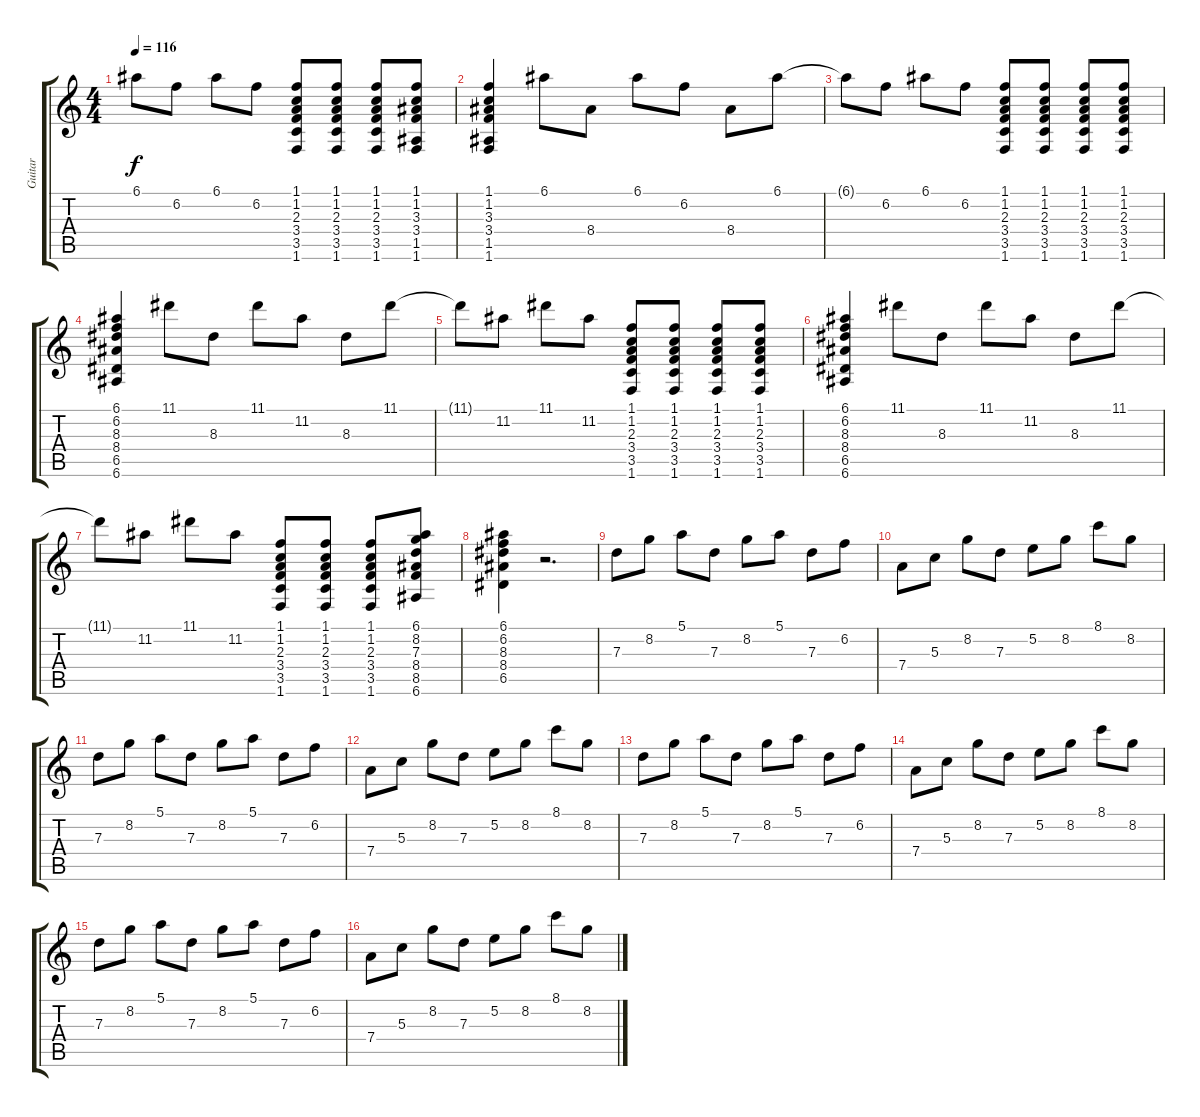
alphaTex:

\track ("Guitar" "Guitar") {instrument electricguitarjazz}
\staff {score tabs}
\tuning (E4 B3 G3 D3 A2 E2) {hide}
\ts (4 4)
\tempo 116
\clef g2
\ks c
6.1{t}.8{dy f} 6.2.8 6.1.8 6.2.8 (1.1 1.2 2.3 3.4 3.5 1.6).8 (1.1 1.2 2.3 3.4 3.5 1.6).8 (1.1 1.2 2.3 3.4 3.5 1.6).8 (1.1 1.2 3.3 3.4 1.5 1.6).8 |
(1.1 1.2 3.3 3.4 1.5 1.6).4 6.1.8 8.4.8 6.1.8 6.2.8 8.4.8 6.1.8 |
6.1{t}.8 6.2.8 6.1.8 6.2.8 (1.1 1.2 2.3 3.4 3.5 1.6).8 (1.1 1.2 2.3 3.4 3.5 1.6).8 (1.1 1.2 2.3 3.4 3.5 1.6).8 (1.1 1.2 2.3 3.4 3.5 1.6).8 |
(6.1 6.2 8.3 8.4 6.5 6.6).4 11.1.8 8.3.8 11.1.8 11.2.8 8.3.8 11.1.8 |
11.1{t}.8 11.2.8 11.1.8 11.2.8 (1.1 1.2 2.3 3.4 3.5 1.6).8 (1.1 1.2 2.3 3.4 3.5 1.6).8 (1.1 1.2 2.3 3.4 3.5 1.6).8 (1.1 1.2 2.3 3.4 3.5 1.6).8 |
(6.1 6.2 8.3 8.4 6.5 6.6).4 11.1.8 8.3.8 11.1.8 11.2.8 8.3.8 11.1.8 |
11.1{t}.8 11.2.8 11.1.8 11.2.8 (1.1 1.2 2.3 3.4 3.5 1.6).8 (1.1 1.2 2.3 3.4 3.5 1.6).8 (1.1 1.2 2.3 3.4 3.5 1.6).8 (6.1 8.2 7.3 8.4 8.5 6.6).8 |
(6.1 6.2 8.3 8.4 6.5).4 r.2{d} |
7.3.8 8.2.8 5.1.8 7.3.8 8.2.8 5.1.8 7.3.8 6.2.8 |
7.4.8 5.3.8 8.2.8 7.3.8 5.2.8 8.2.8 8.1.8 8.2.8 |
7.3.8 8.2.8 5.1.8 7.3.8 8.2.8 5.1.8 7.3.8 6.2.8 |
7.4.8 5.3.8 8.2.8 7.3.8 5.2.8 8.2.8 8.1.8 8.2.8 |
7.3.8 8.2.8 5.1.8 7.3.8 8.2.8 5.1.8 7.3.8 6.2.8 |
7.4.8 5.3.8 8.2.8 7.3.8 5.2.8 8.2.8 8.1.8 8.2.8 |
7.3.8 8.2.8 5.1.8 7.3.8 8.2.8 5.1.8 7.3.8 6.2.8 |
7.4.8 5.3.8 8.2.8 7.3.8 5.2.8 8.2.8 8.1.8 8.2.8
